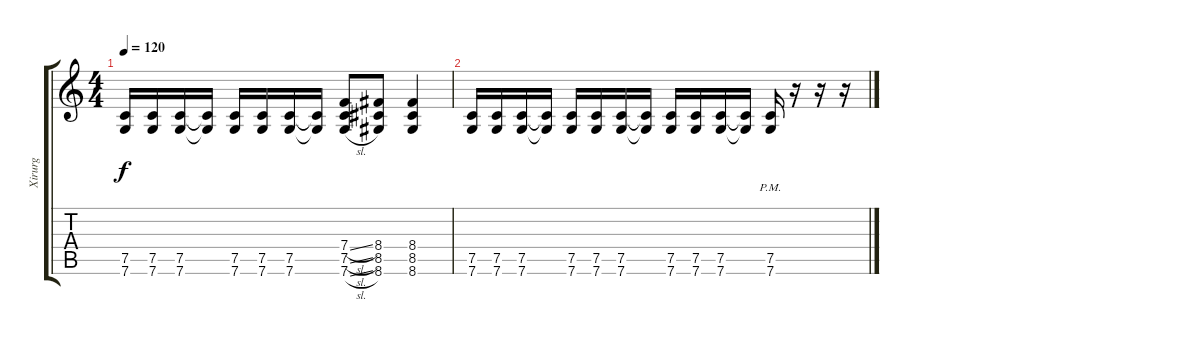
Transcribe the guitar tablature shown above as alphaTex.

\track ("Xirurg" "Xirurg") {instrument distortionguitar}
\staff {score tabs}
\tuning (C4 G3 Eb3 Bb2 F2 C2) {hide}
\ts (4 4)
\tempo 120
\clef g2
\ks c
(7.5 7.6).16{dy f} (7.5 7.6).16 (7.5 7.6).16 (7.5{t} 7.6{t}).16 (7.5 7.6).16 (7.5 7.6).16 (7.5 7.6).16 (7.5{t} 7.6{t}).16 (7.4{sl} 7.5{sl} 7.6{sl}).8 (8.4 8.5 8.6).8 (8.4 8.5 8.6).4 |
(7.5 7.6).16 (7.5 7.6).16 (7.5 7.6).16 (7.5{t} 7.6{t}).16 (7.5 7.6).16 (7.5 7.6).16 (7.5 7.6).16 (7.5{t} 7.6{t}).16 (7.5 7.6).16 (7.5 7.6).16 (7.5 7.6).16 (7.5{t} 7.6{t}).16 (7.5 7.6{pm}).16 r.16 r.16 r.16
